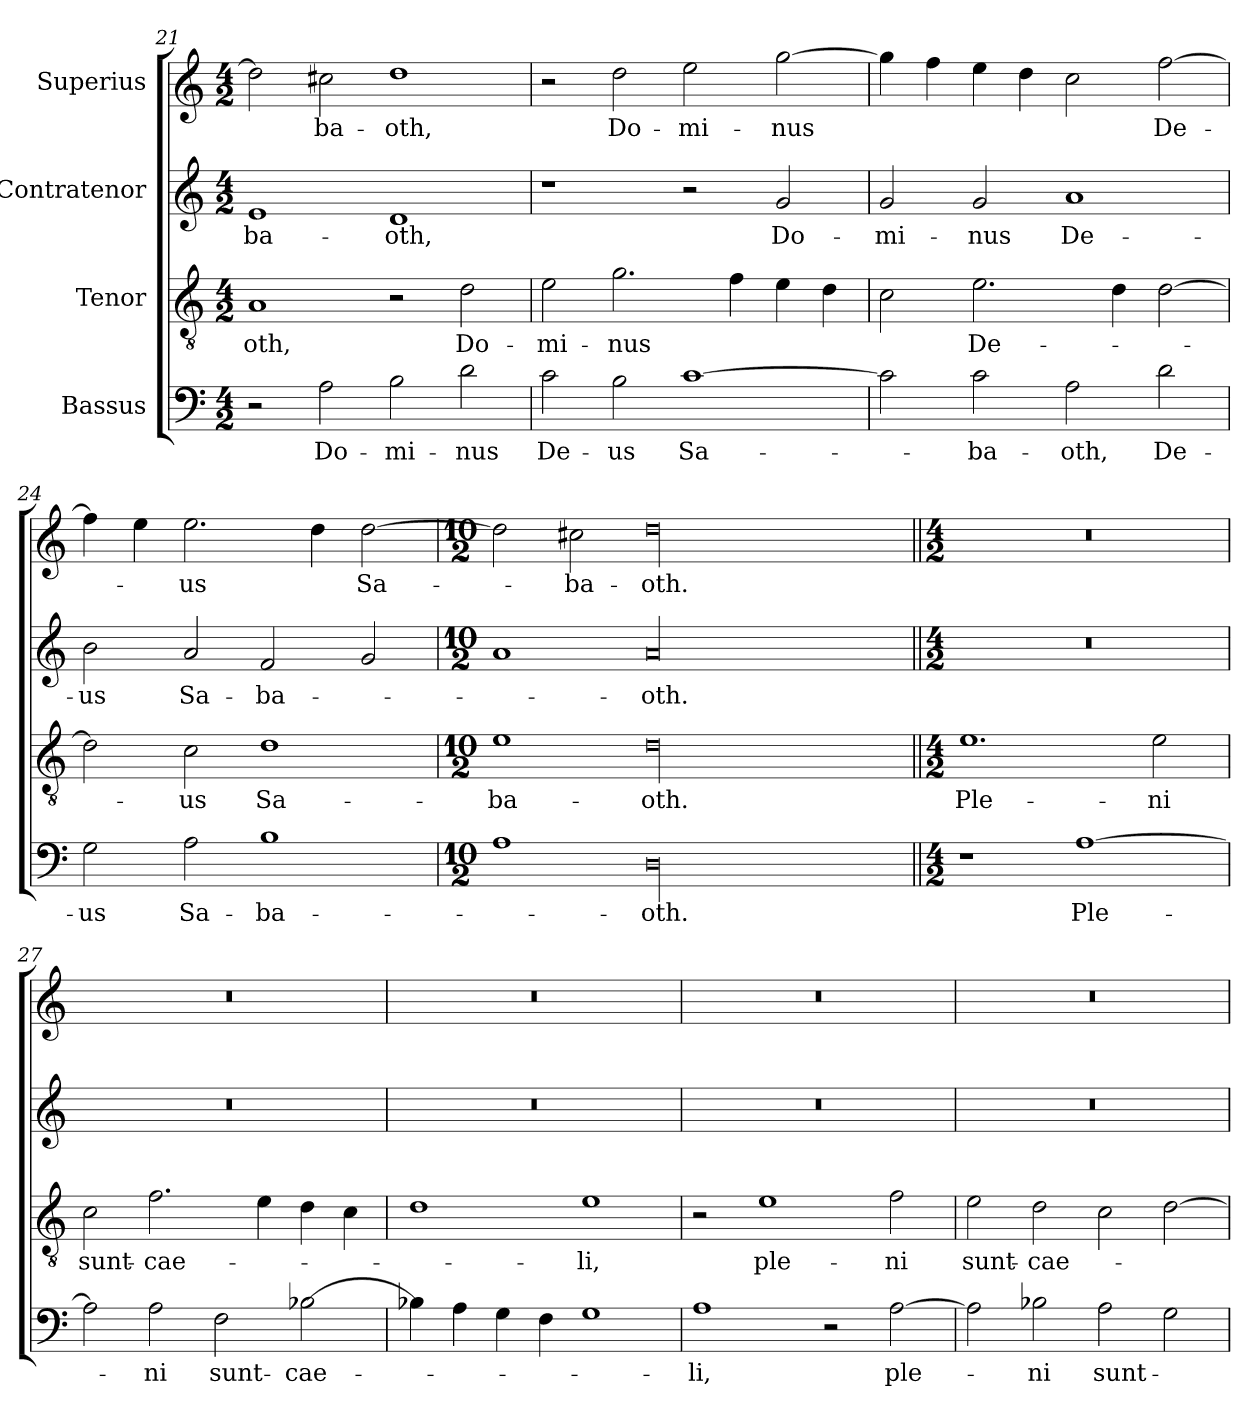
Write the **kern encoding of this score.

**kern	**text	**kern	**text	**kern	**text	**kern	**text
*part4	*part4	*part3	*part3	*part2	*part2	*part1	*part1
*staff4	*staff4	*staff3	*staff3	*staff2	*staff2	*staff1	*staff1
*I"Bassus	*	*I"Tenor	*	*I"Contratenor	*	*I"Superius	*
*clefF4	*	*clefGv2	*	*clefG2	*	*clefG2	*
*k[]	*	*k[]	*	*k[]	*	*k[]	*
*M4/2	*	*M4/2	*	*M4/2	*	*M4/2	*
=21	=21	=21	=21	=21	=21	=21	=21
2r	.	1A/	-oth,	1e/	-ba-	2dd\]	.
2A\	Do-	.	.	.	.	2cc#X\	-ba-
2B\	-mi-	2r	.	1d/	-oth,	1dd\	-oth,
2d\	-nus	2d\	Do-	.	.	.	.
=22	=22	=22	=22	=22	=22	=22	=22
2c\	De-	2e\	-mi-	1r	.	2r	.
2B\	-us	2.g\	-nus	.	.	2dd\	Do-
[1c\	Sa-	.	.	2r	.	2ee\	-mi-
.	.	4f\	.	.	.	.	.
.	.	4e\	.	2g/	Do-	[2gg\	-nus
.	.	4d\	.	.	.	.	.
=23	=23	=23	=23	=23	=23	=23	=23
2c\]	.	2c\	.	2g/	-mi-	4gg\]	.
.	.	.	.	.	.	4ff\	.
2c\	-ba-	2.e\	De-	2g/	-nus	4ee\	.
.	.	.	.	.	.	4dd\	.
2A\	-oth,	.	.	1a/	De-	2cc\	.
.	.	4d\	.	.	.	.	.
2d\	De-	[2d\	.	.	.	[2ff\	De-
=24	=24	=24	=24	=24	=24	=24	=24
2G\	-us	2d\]	.	2b\	-us	4ff\]	.
.	.	.	.	.	.	4ee\	.
2A\	Sa-	2c\	-us	2a/	Sa-	2.ee\	-us
1B\	-ba-	1d\	Sa-	2f/	-ba-	.	.
.	.	.	.	.	.	4dd\	.
.	.	.	.	2g/	.	[2dd\	Sa-
=25	=25	=25	=25	=25	=25	=25	=25
*M10/2	*	*M10/2	*	*M10/2	*	*M10/2	*
1A\	.	1e\	-ba-	1a/	.	2dd\]	.
.	.	.	.	.	.	2cc#X\	-ba-
00D\	-oth.	00d\	-oth.	00a/	-oth.	00dd\	-oth.
=26||	=26||	=26||	=26||	=26||	=26||	=26||	=26||
*M4/2	*	*M4/2	*	*M4/2	*	*M4/2	*
1r	.	1.e\	Ple-	0r	.	0r	.
[1A\	Ple-	.	.	.	.	.	.
.	.	2e\	-ni	.	.	.	.
=27	=27	=27	=27	=27	=27	=27	=27
2A\]	.	2c\	sunt-	0r	.	0r	.
2A\	-ni	2.f\	cae-	.	.	.	.
2F\	sunt-	.	.	.	.	.	.
.	.	4e\	.	.	.	.	.
[2B-X\	cae-	4d\	.	.	.	.	.
.	.	4c\	.	.	.	.	.
=28	=28	=28	=28	=28	=28	=28	=28
4B-X\]	.	1d\	.	0r	.	0r	.
4A\	.	.	.	.	.	.	.
4G\	.	.	.	.	.	.	.
4F\	.	.	.	.	.	.	.
1G\	.	1e\	-li,	.	.	.	.
=29	=29	=29	=29	=29	=29	=29	=29
1A\	-li,	2r	.	0r	.	0r	.
.	.	1e\	ple-	.	.	.	.
2r	.	.	.	.	.	.	.
[2A\	ple-	2f\	-ni	.	.	.	.
=30	=30	=30	=30	=30	=30	=30	=30
2A\]	.	2e\	sunt-	0r	.	0r	.
2B-X\	-ni	2d\	cae-	.	.	.	.
2A\	sunt-	2c\	.	.	.	.	.
2G\	.	[2d\	.	.	.	.	.
=	=	=	=	=	=	=	=
*-	*-	*-	*-	*-	*-	*-	*-
